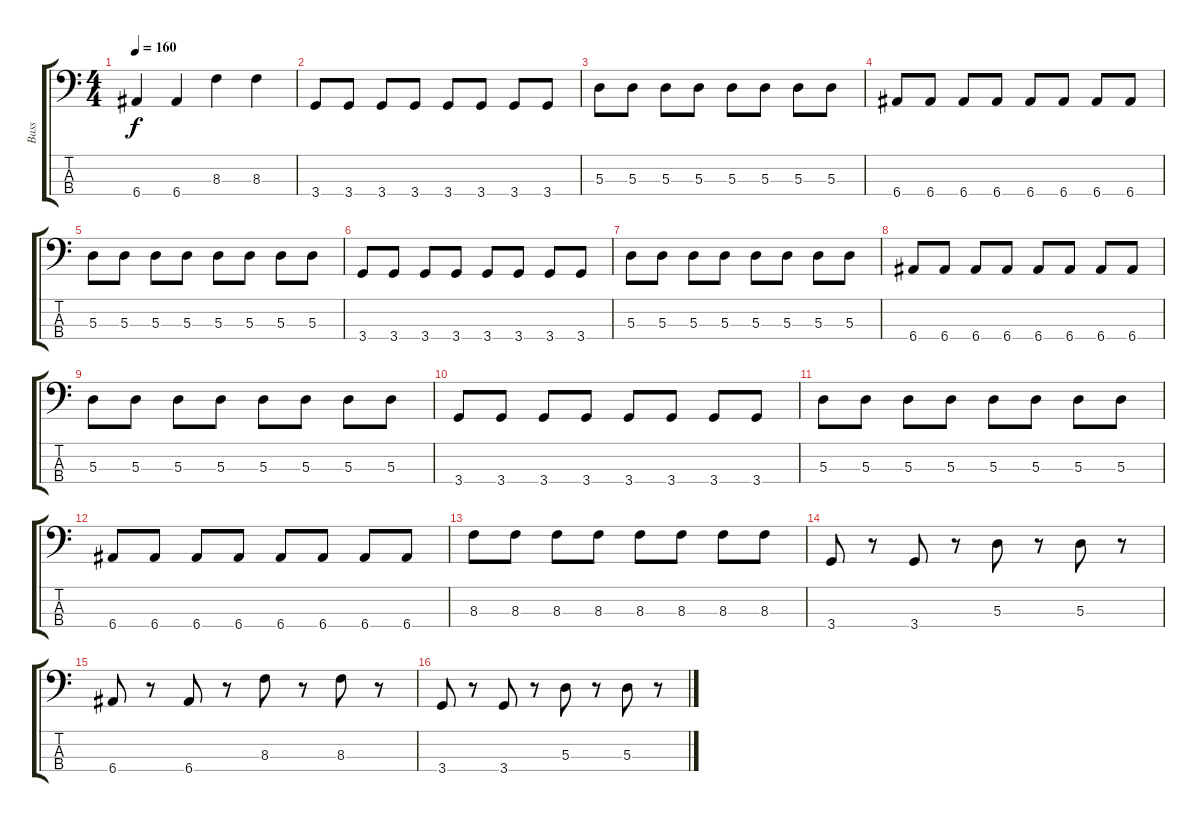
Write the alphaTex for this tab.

\track ("Bass" "Bass") {instrument electricbassfinger}
\staff {score tabs}
\tuning (G2 D2 A1 E1) {hide}
\ts (4 4)
\tempo 160
\clef f4
\ks c
6.4.4{dy f} 6.4.4 8.3.4 8.3.4 |
3.4.8 3.4.8 3.4.8 3.4.8 3.4.8 3.4.8 3.4.8 3.4.8 |
5.3.8 5.3.8 5.3.8 5.3.8 5.3.8 5.3.8 5.3.8 5.3.8 |
6.4.8 6.4.8 6.4.8 6.4.8 6.4.8 6.4.8 6.4.8 6.4.8 |
5.3.8 5.3.8 5.3.8 5.3.8 5.3.8 5.3.8 5.3.8 5.3.8 |
3.4.8 3.4.8 3.4.8 3.4.8 3.4.8 3.4.8 3.4.8 3.4.8 |
5.3.8 5.3.8 5.3.8 5.3.8 5.3.8 5.3.8 5.3.8 5.3.8 |
6.4.8 6.4.8 6.4.8 6.4.8 6.4.8 6.4.8 6.4.8 6.4.8 |
5.3.8 5.3.8 5.3.8 5.3.8 5.3.8 5.3.8 5.3.8 5.3.8 |
3.4.8 3.4.8 3.4.8 3.4.8 3.4.8 3.4.8 3.4.8 3.4.8 |
5.3.8 5.3.8 5.3.8 5.3.8 5.3.8 5.3.8 5.3.8 5.3.8 |
6.4.8 6.4.8 6.4.8 6.4.8 6.4.8 6.4.8 6.4.8 6.4.8 |
8.3.8 8.3.8 8.3.8 8.3.8 8.3.8 8.3.8 8.3.8 8.3.8 |
3.4.8 r.8 3.4.8 r.8 5.3.8 r.8 5.3.8 r.8 |
6.4.8 r.8 6.4.8 r.8 8.3.8 r.8 8.3.8 r.8 |
3.4.8 r.8 3.4.8 r.8 5.3.8 r.8 5.3.8 r.8
